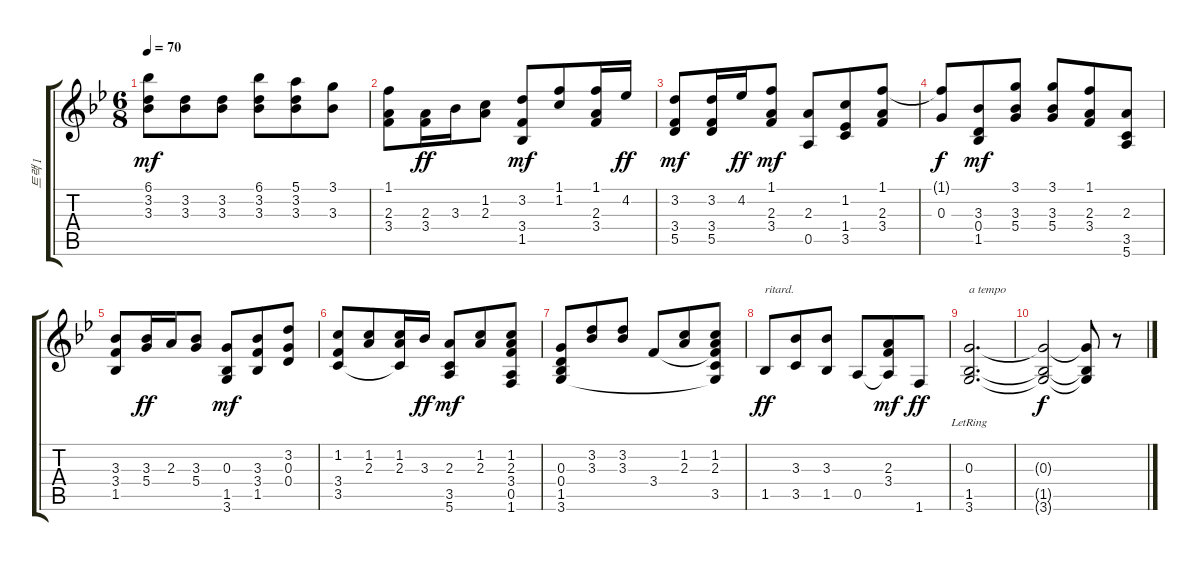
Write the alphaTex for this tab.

\track ("트랙 1" "트랙 1") {instrument acousticguitarsteel}
\staff {score tabs}
\tuning (E4 B3 G3 D3 A2 E2) {hide}
\ts (6 8)
\tempo 70
\clef g2
\ks bb
(6.1 3.2 3.3).8{dy mf} (3.2 3.3).8 (3.2 3.3).8 (6.1 3.2 3.3).8 (5.1 3.2 3.3).8 (3.1 3.3).8 |
(1.1 2.3 3.4).8 (2.3 3.4).16{dy ff} 3.3.16 (1.2 2.3).8 (3.2 3.4 1.5).8{dy mf} (1.1 1.2).8 (1.1 2.3 3.4).16 4.2.16{dy ff} |
(3.2 3.4 5.5).8{dy mf} (3.2 3.4 5.5).16 4.2.16{dy ff} (1.1 2.3 3.4).8{dy mf} (2.3 0.5).8 (1.2 1.4 3.5).8 (1.1 2.3 3.4).8 |
(1.1{t} 0.3).8{dy f} (3.3 0.4 1.5).8{dy mf} (3.1 3.3 5.4).8 (3.1 3.3 5.4).8 (1.1 2.3 3.4).8 (2.3 3.5 5.6).8 |
(3.3 3.4 1.5).8 (3.3 5.4).16{dy ff} 2.3.16 (3.3 5.4).8 (0.3 1.5 3.6).8{dy mf} (3.3 3.4 1.5).8 (3.2 0.3 0.4).8 |
(1.2 3.4 3.5).8 (1.2 2.3).8 (1.2 2.3 3.5{t}).16 3.3.16{dy ff} (2.3 3.5 5.6).8{dy mf} (1.2 2.3).8 (1.2 2.3 3.4 0.5 1.6).8 |
(0.3 0.4 1.5 3.6).8 (3.2 3.3).8 (3.2 3.3).8 3.4.8 (1.2 2.3).8 (1.2 2.3 3.4{t} 3.5 3.6{t}).8 |
1.5.8{txt "ritard." dy ff} (3.3 3.5).8 (3.3 1.5).8 0.5.8 (2.3 3.4 0.5{t}).8{dy mf} 1.6.8{dy ff} |
(0.3{lr} 1.5{lr} 3.6{lr}).2{d txt "a tempo"} |
(0.3{t} 1.5{t} 3.6{t}).2{dy f} (0.3{t} 1.5{t} 3.6{t}).8 r.8
